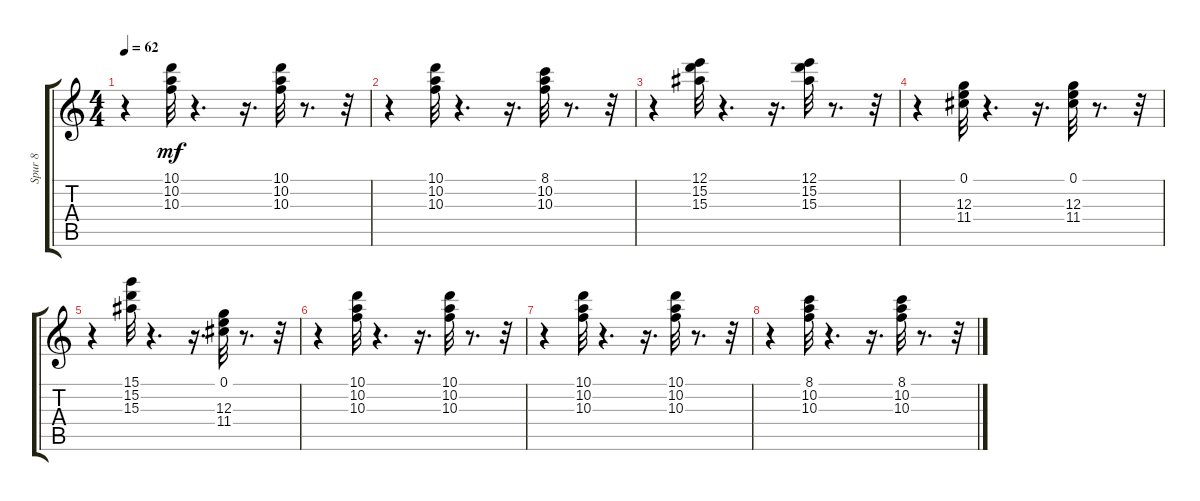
\track ("Spur 8" "Spur 8") {instrument overdrivenguitar}
\staff {score tabs}
\tuning (E4 B3 G3 D3 A2 E2) {hide}
\ts (4 4)
\tempo 62
\clef g2
\ks c
r.4{dy f} (10.1 10.2 10.3).32{dy mf balance 2 instrument overdrivenguitar} r.4{d} r.16{d} (10.1 10.2 10.3).32 r.8{d} r.32 |
r.4 (10.1 10.2 10.3).32 r.4{d} r.16{d} (8.1 10.2 10.3).32 r.8{d} r.32 |
r.4 (12.1 15.2 15.3).32 r.4{d} r.16{d} (12.1 15.2 15.3).32 r.8{d} r.32 |
r.4 (0.1 12.3 11.4).32 r.4{d} r.16{d} (0.1 12.3 11.4).32 r.8{d} r.32 |
r.4 (15.1 15.2 15.3).32 r.4{d} r.16{d} (0.1 12.3 11.4).32 r.8{d} r.32 |
r.4 (10.1 10.2 10.3).32 r.4{d} r.16{d} (10.1 10.2 10.3).32 r.8{d} r.32 |
r.4 (10.1 10.2 10.3).32 r.4{d} r.16{d} (10.1 10.2 10.3).32 r.8{d} r.32 |
r.4 (8.1 10.2 10.3).32 r.4{d} r.16{d} (8.1 10.2 10.3).32 r.8{d} r.32
